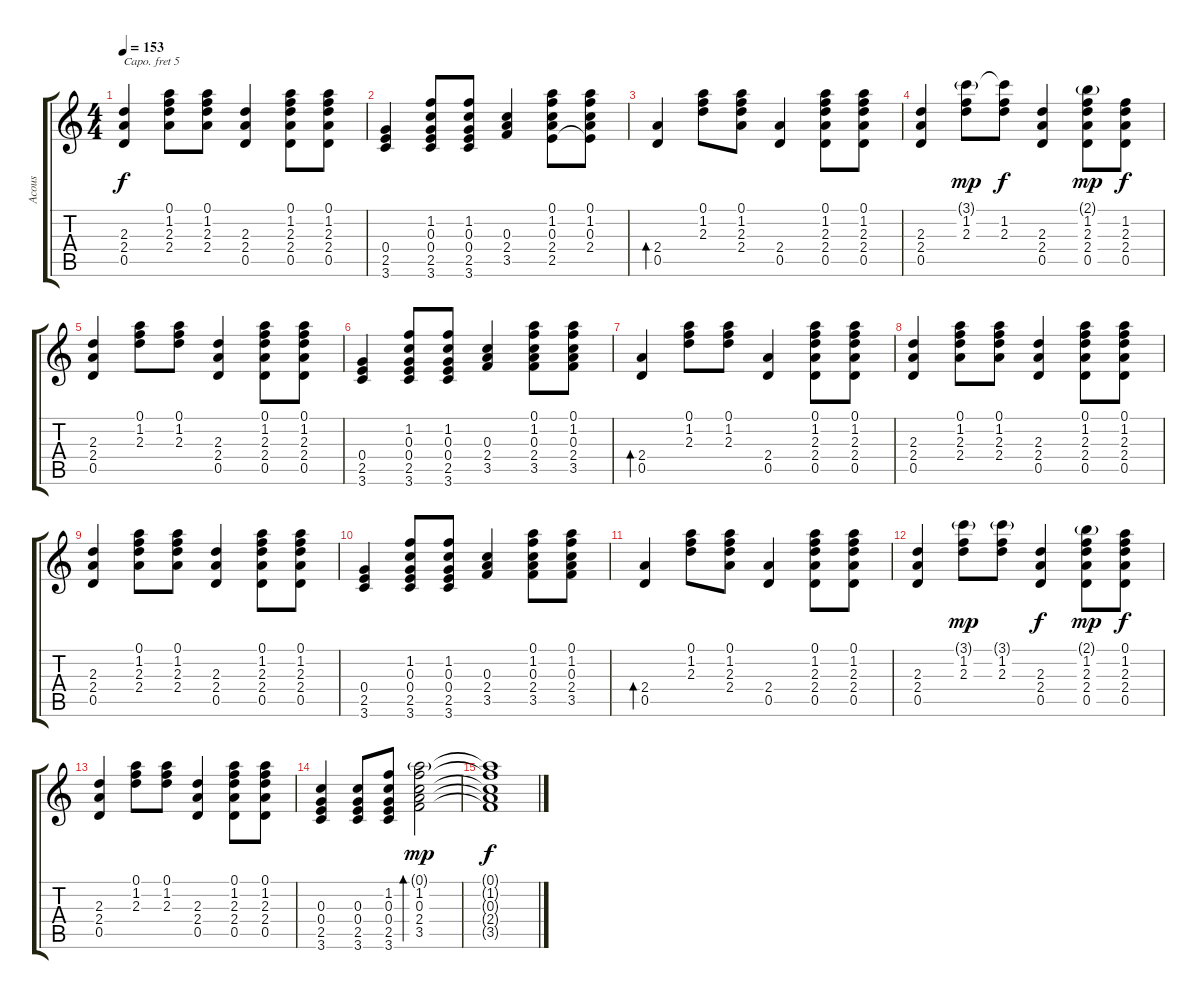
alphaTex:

\track ("Acous" "Acous") {instrument acousticguitarsteel}
\staff {score tabs}
\capo 5
\tuning (E4 B3 G3 D3 A2 E2) {hide}
\ts (4 4)
\tempo 153
\clef g2
\ks c
(2.3 2.4 0.5).4{dy f} (0.1 1.2 2.3 2.4).8 (0.1 1.2 2.3 2.4).8 (2.3 2.4 0.5).4 (0.1 1.2 2.3 2.4 0.5).8 (0.1 1.2 2.3 2.4 0.5).8 |
(0.4 2.5 3.6).4 (1.2 0.3 0.4 2.5 3.6).8 (1.2 0.3 0.4 2.5 3.6).8 (0.3 2.4 3.5).4 (0.1 1.2 0.3 2.4 2.5).8 (0.1 1.2 0.3 2.4 2.5{t}).8 |
(2.4 0.5).4{bd 60} (0.1 1.2 2.3).8 (0.1 1.2 2.3 2.4).8 (2.4 0.5).4 (0.1 1.2 2.3 2.4 0.5).8 (0.1 1.2 2.3 2.4 0.5).8 |
(2.3 2.4 0.5).4 (3.1{g} 1.2 2.3).8{dy mp} (3.1{t} 1.2 2.3).8{dy f} (2.3 2.4 0.5).4 (2.1{g} 1.2 2.3 2.4 0.5).8{dy mp} (1.2 2.3 2.4 0.5).8{dy f} |
(2.3 2.4 0.5).4 (0.1 1.2 2.3).8 (0.1 1.2 2.3).8 (2.3 2.4 0.5).4 (0.1 1.2 2.3 2.4 0.5).8 (0.1 1.2 2.3 2.4 0.5).8 |
(0.4 2.5 3.6).4 (1.2 0.3 0.4 2.5 3.6).8 (1.2 0.3 0.4 2.5 3.6).8 (0.3 2.4 3.5).4 (0.1 1.2 0.3 2.4 3.5).8 (0.1 1.2 0.3 2.4 3.5).8 |
(2.4 0.5).4{bd 60} (0.1 1.2 2.3).8 (0.1 1.2 2.3).8 (2.4 0.5).4 (0.1 1.2 2.3 2.4 0.5).8 (0.1 1.2 2.3 2.4 0.5).8 |
(2.3 2.4 0.5).4 (0.1 1.2 2.3 2.4).8 (0.1 1.2 2.3 2.4).8 (2.3 2.4 0.5).4 (0.1 1.2 2.3 2.4 0.5).8 (0.1 1.2 2.3 2.4 0.5).8 |
(2.3 2.4 0.5).4 (0.1 1.2 2.3 2.4).8 (0.1 1.2 2.3 2.4).8 (2.3 2.4 0.5).4 (0.1 1.2 2.3 2.4 0.5).8 (0.1 1.2 2.3 2.4 0.5).8 |
(0.4 2.5 3.6).4 (1.2 0.3 0.4 2.5 3.6).8 (1.2 0.3 0.4 2.5 3.6).8 (0.3 2.4 3.5).4 (0.1 1.2 0.3 2.4 3.5).8 (0.1 1.2 0.3 2.4 3.5).8 |
(2.4 0.5).4{bd 60} (0.1 1.2 2.3).8 (0.1 1.2 2.3 2.4).8 (2.4 0.5).4 (0.1 1.2 2.3 2.4 0.5).8 (0.1 1.2 2.3 2.4 0.5).8 |
(2.3 2.4 0.5).4 (3.1{g} 1.2 2.3).8{dy mp} (3.1{g} 1.2 2.3).8 (2.3 2.4 0.5).4{dy f} (2.1{g} 1.2 2.3 2.4 0.5).8{dy mp} (0.1 1.2 2.3 2.4 0.5).8{dy f} |
(2.3 2.4 0.5).4 (0.1 1.2 2.3).8 (0.1 1.2 2.3).8 (2.3 2.4 0.5).4 (0.1 1.2 2.3 2.4 0.5).8 (0.1 1.2 2.3 2.4 0.5).8 |
(0.3 0.4 2.5 3.6).4 (0.3 0.4 2.5 3.6).8 (1.2 0.3 0.4 2.5 3.6).8 (0.1{g} 1.2 0.3 2.4 3.5).2{bd 120 dy mp} |
(0.1{t} 1.2{t} 0.3{t} 2.4{t} 3.5{t}).1{dy f}
